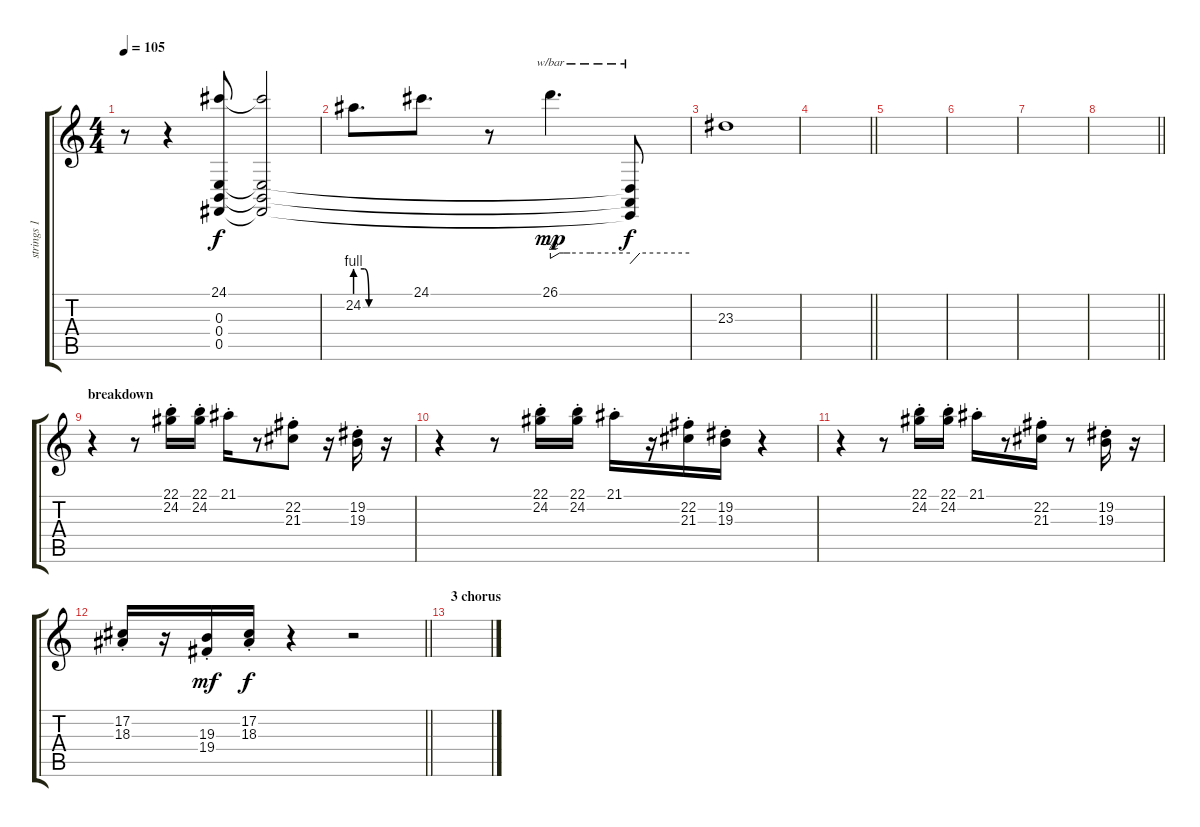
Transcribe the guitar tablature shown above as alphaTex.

\track ("strings 1" "strings 1") {instrument tremolostrings}
\staff {score tabs}
\tuning (Db4 Ab3 E3 B2 Gb2 Db2) {hide}
\ts (4 4)
\tempo 105
\clef g2
\ks c
r.8{dy f} r.4 (24.1 0.3 0.4 0.5).8 (24.1{t} 0.3{t} 0.4{t} 0.5{t}).2 |
24.2{be (custom 0 4 10 4 15 0 30 0 60 0)}.8{d} 24.1.8{d} r.8 26.1.4{d tbe (custom default 0 -2 7 0 10 0 15 0 30 0 60 0) dy mp} (0.3{t} 0.4{t} 0.5{t}).8{tbe (custom default 0 -4 10 0 60 0) dy f} |
23.3.1 |
\barLineRight lightlight
|
\section ("" "")
|
|
|
\barLineRight lightlight
|
\section ("" "breakdown")
r.4 r.8 (22.1{st} 24.2{st}).16 (22.1{st} 24.2{st}).16{balance 8} 21.1{st}.16{balance 10} r.8 (22.2{st} 21.3{st}).8{balance 6} r.16 (19.2{st} 19.3{st}).16{balance 10} r.16 |
r.4 r.8 (22.1{st} 24.2{st}).16{balance 4} (22.1{st} 24.2{st}).16{balance 8} 21.1{st}.16{balance 10} r.16 (22.2{st} 21.3{st}).16{balance 6} (19.2{st} 19.3{st}).16{balance 4} r.4 |
r.4 r.8 (22.1{st} 24.2{st}).16{balance 4} (22.1{st} 24.2{st}).16{balance 8} 21.1{st}.16{balance 12} r.8 (22.2{st} 21.3{st}).16{balance 4} r.8 (19.2{st} 19.3{st}).16{balance 11} r.16 |
\barLineRight lightlight
(17.2{st} 18.3{st}).16{balance 4} r.16 (19.3{st} 19.4{st}).16{dy mf balance 8} (17.2{st} 18.3{st}).16{dy f balance 12} r.4{balance 4} r.2 |
\section ("" "3 chorus")
